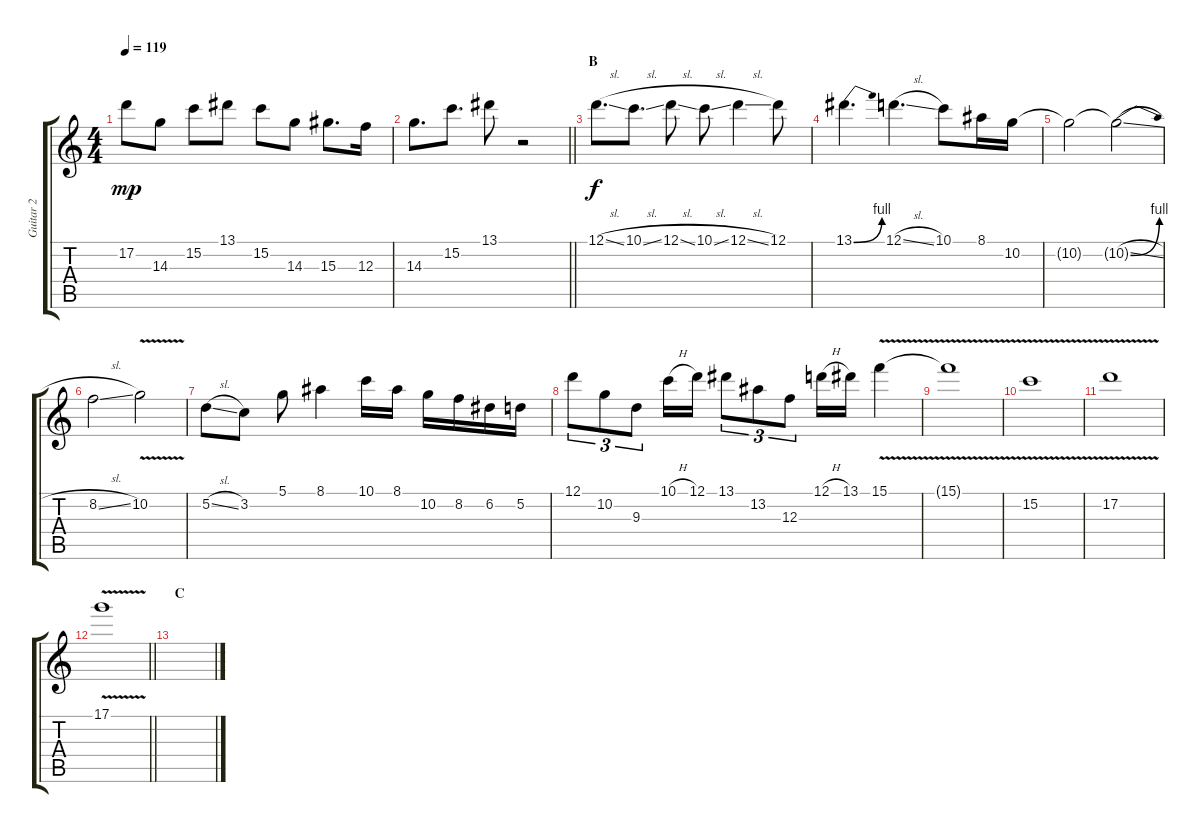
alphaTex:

\track ("Guitar 2" "Guitar 2") {instrument distortionguitar}
\staff {score tabs}
\tuning (D4 A3 F3 C3 G2 C2) {hide}
\ts (4 4)
\tempo 119
\clef g2
\ks c
17.2{t}.8{dy mp} 14.3.8 15.2.8 13.1.8 15.2.8 14.3.8 15.3.8{d} 12.3.16 |
\barLineRight lightlight
14.3.8{d} 15.2.8{d} 13.1.8 r.2 |
\section ("" "B")
12.1{sl}.8{d dy f instrument distortionguitar} 10.1{sl}.8{d} 12.1{sl}.8 10.1{sl}.8 12.1{sl}.4 12.1.8 |
13.1{be (bend 0 0 60 4)}.4{d} 12.1{sl}.4{d} 10.1.8 8.1.16 10.2.16 |
10.2{t}.2 10.2{be (bend 0 0 60 4) sl t}.2 |
8.2{sl}.2 10.2{v}.2 |
5.2{sl}.8 3.2.8 5.1.8 8.1.4 10.1.16 8.1.16 10.2.16 8.2.16 6.2.16 5.2.16 |
12.1.8{tu (3 2)} 10.2.8{tu (3 2)} 9.3.8{tu (3 2)} 10.1{h}.16 12.1.16 13.1.8{tu (3 2)} 13.2.8{tu (3 2)} 12.3.8{tu (3 2)} 12.1{h}.16 13.1.16 15.1{v}.4 |
15.1{t}.1 |
15.2{v}.1 |
17.2{v}.1 |
\barLineRight lightlight
17.1{v}.1 |
\section ("" "C")
